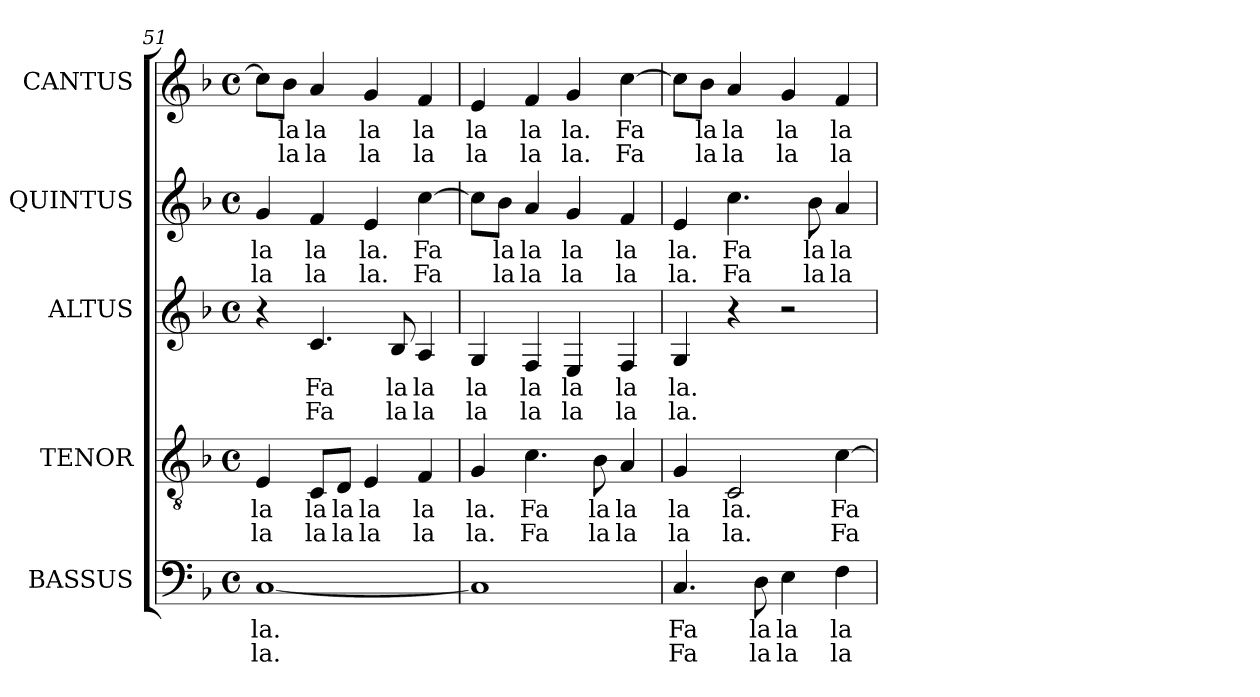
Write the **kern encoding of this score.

**kern	**text	**text	**kern	**text	**text	**kern	**text	**text	**kern	**text	**text	**kern	**text	**text
*part5	*part5	*part5	*part4	*part4	*part4	*part3	*part3	*part3	*part2	*part2	*part2	*part1	*part1	*part1
*staff5	*staff5	*staff5	*staff4	*staff4	*staff4	*staff3	*staff3	*staff3	*staff2	*staff2	*staff2	*staff1	*staff1	*staff1
*I"BASSUS	*	*	*I"TENOR	*	*	*I"ALTUS	*	*	*I"QUINTUS	*	*	*I"CANTUS	*	*
*I'B	*	*	*I'T	*	*	*I'A	*	*	*	*	*	*I'S	*	*
*clefF4	*	*	*clefGv2	*	*	*clefG2	*	*	*clefG2	*	*	*clefG2	*	*
*	*	*	*ITrd7c12	*	*	*	*	*	*	*	*	*	*	*
*k[b-]	*	*	*k[b-]	*	*	*k[b-]	*	*	*k[b-]	*	*	*k[b-]	*	*
*F:	*	*	*F:	*	*	*F:	*	*	*F:	*	*	*F:	*	*
*M4/4	*	*	*M4/4	*	*	*M4/4	*	*	*M4/4	*	*	*M4/4	*	*
*met(c)	*	*	*met(c)	*	*	*met(c)	*	*	*met(c)	*	*	*met(c)	*	*
=51	=51	=51	=51	=51	=51	=51	=51	=51	=51	=51	=51	=51	=51	=51
!	!LO:LY:b:color=#000000	!LO:LY:b:color=#000000	!	!	!	!	!	!	!	!	!	!	!	!
!	!	!	!	!LO:LY:b:color=#000000	!LO:LY:b:color=#000000	!	!	!	!	!	!	!	!	!
!	!	!	!	!	!	!	!	!	!	!LO:LY:b:color=#000000	!LO:LY:b:color=#000000	!	!	!
[<1Ci	la.	la.	4EEi/	la	la	4r	.	.	4gi/	la	la	8cci\L]	.	.
!	!	!	!	!	!	!	!	!	!	!	!	!	!LO:LY:b:color=#000000	!LO:LY:b:color=#000000
.	.	.	.	.	.	.	.	.	.	.	.	8b-i\J	la	la
!	!	!	!	!LO:LY:b:color=#000000	!LO:LY:b:color=#000000	!	!	!	!	!	!	!	!	!
!	!	!	!	!	!	!	!LO:LY:b:color=#000000	!LO:LY:b:color=#000000	!	!	!	!	!	!
!	!	!	!	!	!	!	!	!	!	!LO:LY:b:color=#000000	!LO:LY:b:color=#000000	!	!	!
!	!	!	!	!	!	!	!	!	!	!	!	!	!LO:LY:b:color=#000000	!LO:LY:b:color=#000000
.	.	.	8CCi/L	la	la	4.ci/	Fa	Fa	4fi/	la	la	4ai/	la	la
!	!	!	!	!LO:LY:b:color=#000000	!LO:LY:b:color=#000000	!	!	!	!	!	!	!	!	!
.	.	.	8DDi/J	la	la	.	.	.	.	.	.	.	.	.
!	!	!	!	!LO:LY:b:color=#000000	!LO:LY:b:color=#000000	!	!	!	!	!	!	!	!	!
!	!	!	!	!	!	!	!	!	!	!LO:LY:b:color=#000000	!LO:LY:b:color=#000000	!	!	!
!	!	!	!	!	!	!	!	!	!	!	!	!	!LO:LY:b:color=#000000	!LO:LY:b:color=#000000
.	.	.	4EEi/	la	la	.	.	.	4ei/	la.	la.	4gi/	la	la
!	!	!	!	!	!	!	!LO:LY:b:color=#000000	!LO:LY:b:color=#000000	!	!	!	!	!	!
.	.	.	.	.	.	8B-i/	la	la	.	.	.	.	.	.
!	!	!	!	!LO:LY:b:color=#000000	!LO:LY:b:color=#000000	!	!	!	!	!	!	!	!	!
!	!	!	!	!	!	!	!LO:LY:b:color=#000000	!LO:LY:b:color=#000000	!	!	!	!	!	!
!	!	!	!	!	!	!	!	!	!	!LO:LY:b:color=#000000	!LO:LY:b:color=#000000	!	!	!
!	!	!	!	!	!	!	!	!	!	!	!	!	!LO:LY:b:color=#000000	!LO:LY:b:color=#000000
.	.	.	4FFi/	la	la	4Ai/	la	la	[>4cci\	Fa	Fa	4fi/	la	la
!!LO:PB:g=z
=52	=52	=52	=52	=52	=52	=52	=52	=52	=52	=52	=52	=52	=52	=52
!	!	!	!	!LO:LY:b:color=#000000	!LO:LY:b:color=#000000	!	!	!	!	!	!	!	!	!
!	!	!	!	!	!	!	!LO:LY:b:color=#000000	!LO:LY:b:color=#000000	!	!	!	!	!	!
!	!	!	!	!	!	!	!	!	!	!	!	!	!LO:LY:b:color=#000000	!LO:LY:b:color=#000000
1Ci]	.	.	4GGi/	la.	la.	4Gi/	la	la	8cci\L]	.	.	4ei/	la	la
!	!	!	!	!	!	!	!	!	!	!LO:LY:b:color=#000000	!LO:LY:b:color=#000000	!	!	!
.	.	.	.	.	.	.	.	.	8b-i\J	la	la	.	.	.
!	!	!	!	!LO:LY:b:color=#000000	!LO:LY:b:color=#000000	!	!	!	!	!	!	!	!	!
!	!	!	!	!	!	!	!LO:LY:b:color=#000000	!LO:LY:b:color=#000000	!	!	!	!	!	!
!	!	!	!	!	!	!	!	!	!	!LO:LY:b:color=#000000	!LO:LY:b:color=#000000	!	!	!
!	!	!	!	!	!	!	!	!	!	!	!	!	!LO:LY:b:color=#000000	!LO:LY:b:color=#000000
.	.	.	4.Ci\	Fa	Fa	4Fi/	la	la	4ai/	la	la	4fi/	la	la
!	!	!	!	!	!	!	!LO:LY:b:color=#000000	!LO:LY:b:color=#000000	!	!	!	!	!	!
!	!	!	!	!	!	!	!	!	!	!LO:LY:b:color=#000000	!LO:LY:b:color=#000000	!	!	!
!	!	!	!	!	!	!	!	!	!	!	!	!	!LO:LY:b:color=#000000	!LO:LY:b:color=#000000
.	.	.	.	.	.	4Ei/	la	la	4gi/	la	la	4gi/	la.	la.
!	!	!	!	!LO:LY:b:color=#000000	!LO:LY:b:color=#000000	!	!	!	!	!	!	!	!	!
.	.	.	8BB-i\	la	la	.	.	.	.	.	.	.	.	.
!	!	!	!	!LO:LY:b:color=#000000	!LO:LY:b:color=#000000	!	!	!	!	!	!	!	!	!
!	!	!	!	!	!	!	!LO:LY:b:color=#000000	!LO:LY:b:color=#000000	!	!	!	!	!	!
!	!	!	!	!	!	!	!	!	!	!LO:LY:b:color=#000000	!LO:LY:b:color=#000000	!	!	!
!	!	!	!	!	!	!	!	!	!	!	!	!	!LO:LY:b:color=#000000	!LO:LY:b:color=#000000
.	.	.	4AAi/	la	la	4Fi/	la	la	4fi/	la	la	[>4cci\	Fa	Fa
=53	=53	=53	=53	=53	=53	=53	=53	=53	=53	=53	=53	=53	=53	=53
!	!LO:LY:b:color=#000000	!LO:LY:b:color=#000000	!	!	!	!	!	!	!	!	!	!	!	!
!	!	!	!	!LO:LY:b:color=#000000	!LO:LY:b:color=#000000	!	!	!	!	!	!	!	!	!
!	!	!	!	!	!	!	!LO:LY:b:color=#000000	!LO:LY:b:color=#000000	!	!	!	!	!	!
!	!	!	!	!	!	!	!	!	!	!LO:LY:b:color=#000000	!LO:LY:b:color=#000000	!	!	!
4.Ci/	Fa	Fa	4GGi/	la	la	4Gi/	la.	la.	4ei/	la.	la.	8cci\L]	.	.
!	!	!	!	!	!	!	!	!	!	!	!	!	!LO:LY:b:color=#000000	!LO:LY:b:color=#000000
.	.	.	.	.	.	.	.	.	.	.	.	8b-i\J	la	la
!	!	!	!	!LO:LY:b:color=#000000	!LO:LY:b:color=#000000	!	!	!	!	!	!	!	!	!
!	!	!	!	!	!	!	!	!	!	!LO:LY:b:color=#000000	!LO:LY:b:color=#000000	!	!	!
!	!	!	!	!	!	!	!	!	!	!	!	!	!LO:LY:b:color=#000000	!LO:LY:b:color=#000000
.	.	.	2CCi/	la.	la.	4r	.	.	4.cci\	Fa	Fa	4ai/	la	la
!	!LO:LY:b:color=#000000	!LO:LY:b:color=#000000	!	!	!	!	!	!	!	!	!	!	!	!
8Di\	la	la	.	.	.	.	.	.	.	.	.	.	.	.
!	!LO:LY:b:color=#000000	!LO:LY:b:color=#000000	!	!	!	!	!	!	!	!	!	!	!	!
!	!	!	!	!	!	!	!	!	!	!	!	!	!LO:LY:b:color=#000000	!LO:LY:b:color=#000000
4Ei\	la	la	.	.	.	2r	.	.	.	.	.	4gi/	la	la
!	!	!	!	!	!	!	!	!	!	!LO:LY:b:color=#000000	!LO:LY:b:color=#000000	!	!	!
.	.	.	.	.	.	.	.	.	8b-i\	la	la	.	.	.
!	!LO:LY:b:color=#000000	!LO:LY:b:color=#000000	!	!	!	!	!	!	!	!	!	!	!	!
!	!	!	!	!LO:LY:b:color=#000000	!LO:LY:b:color=#000000	!	!	!	!	!	!	!	!	!
!	!	!	!	!	!	!	!	!	!	!LO:LY:b:color=#000000	!LO:LY:b:color=#000000	!	!	!
!	!	!	!	!	!	!	!	!	!	!	!	!	!LO:LY:b:color=#000000	!LO:LY:b:color=#000000
4Fi\	la	la	[>4Ci\	Fa	Fa	.	.	.	4ai/	la	la	4fi/	la	la
=	=	=	=	=	=	=	=	=	=	=	=	=	=	=
*-	*-	*-	*-	*-	*-	*-	*-	*-	*-	*-	*-	*-	*-	*-
